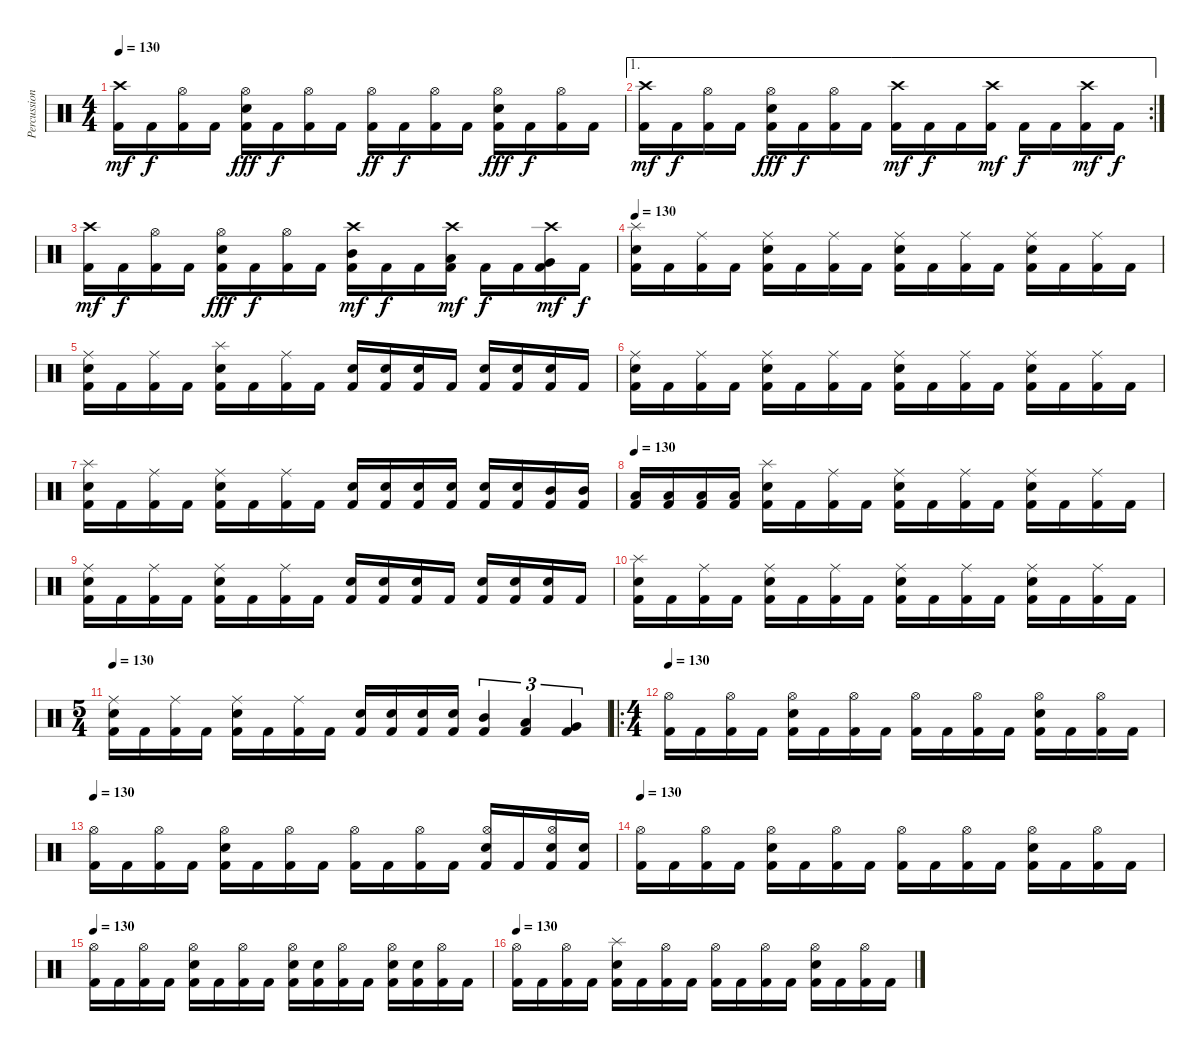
\track ("Percussion" "Percussion") {instrument percussion}
\staff {score}
\articulation defaults
\ts (4 4)
\tempo 130
\clef neutral
\ks c
("Crash high (hit)" "Kick (hit) 2").16{dy mf} "Kick (hit) 2".16{dy f} ("Hi-Hat (open)" "Kick (hit) 2").16 "Kick (hit) 2".16 ("Hi-Hat (open)" "Snare (hit) 2" "Kick (hit) 2").16{dy fff} "Kick (hit) 2".16{dy f} ("Hi-Hat (open)" "Kick (hit) 2").16 "Kick (hit) 2".16 ("Hi-Hat (open)" "Kick (hit) 2").16{dy ff} "Kick (hit) 2".16{dy f} ("Hi-Hat (open)" "Kick (hit) 2").16 "Kick (hit) 2".16 ("Hi-Hat (open)" "Snare (hit) 2" "Kick (hit) 2").16{dy fff} "Kick (hit) 2".16{dy f} ("Hi-Hat (open)" "Kick (hit) 2").16 "Kick (hit) 2".16 |
\ae 1
\rc 2
("Crash high (hit)" "Kick (hit) 2").16{dy mf} "Kick (hit) 2".16{dy f} ("Hi-Hat (open)" "Kick (hit) 2").16 "Kick (hit) 2".16 ("Hi-Hat (open)" "Snare (hit) 2" "Kick (hit) 2").16{dy fff} "Kick (hit) 2".16{dy f} ("Hi-Hat (open)" "Kick (hit) 2").16 "Kick (hit) 2".16 ("Crash high (hit)" "Kick (hit) 2").16{dy mf} "Kick (hit) 2".16{dy f} "Kick (hit) 2".16 ("Crash high (hit)" "Kick (hit) 2").16{dy mf} "Kick (hit) 2".16{dy f} "Kick (hit) 2".16 ("Crash high (hit)" "Kick (hit) 2").16{dy mf} "Kick (hit) 2".16{dy f} |
("Crash high (hit)" "Kick (hit) 2").16{dy mf} "Kick (hit) 2".16{dy f} ("Hi-Hat (open)" "Kick (hit) 2").16 "Kick (hit) 2".16 ("Hi-Hat (open)" "Snare (hit) 2" "Kick (hit) 2").16{dy fff} "Kick (hit) 2".16{dy f} ("Hi-Hat (open)" "Kick (hit) 2").16 "Kick (hit) 2".16 ("Crash high (hit)" "Mid Tom (hit)" "Kick (hit) 2").16{dy mf} "Kick (hit) 2".16{dy f} "Kick (hit) 2".16 ("Crash high (hit)" "Low Tom (hit)" "Kick (hit) 2").16{dy mf} "Kick (hit) 2".16{dy f} "Kick (hit) 2".16 ("Crash high (hit)" "Very Low Tom (hit)" "Kick (hit) 2").16{dy mf} "Kick (hit) 2".16{dy f} |
\tempo 130
("Splash (hit)" "Snare (hit) 2" "Kick (hit) 2").16 "Kick (hit) 2".16 ("Ride (middle)" "Kick (hit) 2").16 "Kick (hit) 2".16 ("Ride (middle)" "Snare (hit) 2" "Kick (hit) 2").16 "Kick (hit) 2".16 ("Ride (middle)" "Kick (hit) 2").16 "Kick (hit) 2".16 ("Ride (middle)" "Snare (hit) 2" "Kick (hit) 2").16 "Kick (hit) 2".16 ("Ride (middle)" "Kick (hit) 2").16 "Kick (hit) 2".16 ("Ride (middle)" "Snare (hit) 2" "Kick (hit) 2").16 "Kick (hit) 2".16 ("Ride (middle)" "Kick (hit) 2").16 "Kick (hit) 2".16 |
("Ride (middle)" "Snare (hit) 2" "Kick (hit) 2").16 "Kick (hit) 2".16 ("Ride (middle)" "Kick (hit) 2").16 "Kick (hit) 2".16 ("Splash (hit)" "Snare (hit) 2" "Kick (hit) 2").16 "Kick (hit) 2".16 ("Ride (middle)" "Kick (hit) 2").16 "Kick (hit) 2".16 ("Snare (hit) 2" "Kick (hit) 2").16 ("Snare (hit) 2" "Kick (hit) 2").16 ("Snare (hit) 2" "Kick (hit) 2").16 "Kick (hit) 2".16 ("Snare (hit) 2" "Kick (hit) 2").16 ("Snare (hit) 2" "Kick (hit) 2").16 ("Snare (hit) 2" "Kick (hit) 2").16 "Kick (hit) 2".16 |
("Ride (middle)" "Snare (hit) 2" "Kick (hit) 2").16 "Kick (hit) 2".16 ("Ride (middle)" "Kick (hit) 2").16 "Kick (hit) 2".16 ("Ride (middle)" "Snare (hit) 2" "Kick (hit) 2").16 "Kick (hit) 2".16 ("Ride (middle)" "Kick (hit) 2").16 "Kick (hit) 2".16 ("Ride (middle)" "Snare (hit) 2" "Kick (hit) 2").16 "Kick (hit) 2".16 ("Ride (middle)" "Kick (hit) 2").16 "Kick (hit) 2".16 ("Ride (middle)" "Snare (hit) 2" "Kick (hit) 2").16 "Kick (hit) 2".16 ("Ride (middle)" "Kick (hit) 2").16 "Kick (hit) 2".16 |
("Splash (hit)" "Snare (hit) 2" "Kick (hit) 2").16 "Kick (hit) 2".16 ("Ride (middle)" "Kick (hit) 2").16 "Kick (hit) 2".16 ("Ride (middle)" "Snare (hit) 2" "Kick (hit) 2").16 "Kick (hit) 2".16 ("Ride (middle)" "Kick (hit) 2").16 "Kick (hit) 2".16 ("Snare (hit) 2" "Kick (hit) 2").16 ("Snare (hit) 2" "Kick (hit) 2").16 ("Snare (hit) 2" "Kick (hit) 2").16 ("Snare (hit) 2" "Kick (hit) 2").16 ("Snare (hit) 2" "Kick (hit) 2").16 ("Snare (hit) 2" "Kick (hit) 2").16 ("Mid Tom (hit)" "Kick (hit) 2").16 ("Mid Tom (hit)" "Kick (hit) 2").16 |
\tempo 130
("Low Tom (hit)" "Kick (hit) 2").16 ("Low Tom (hit)" "Kick (hit) 2").16 ("Low Tom (hit)" "Kick (hit) 2").16 ("Low Tom (hit)" "Kick (hit) 2").16 ("Splash (hit)" "Snare (hit) 2" "Kick (hit) 2").16 "Kick (hit) 2".16 ("Ride (middle)" "Kick (hit) 2").16 "Kick (hit) 2".16 ("Ride (middle)" "Snare (hit) 2" "Kick (hit) 2").16 "Kick (hit) 2".16 ("Ride (middle)" "Kick (hit) 2").16 "Kick (hit) 2".16 ("Ride (middle)" "Snare (hit) 2" "Kick (hit) 2").16 "Kick (hit) 2".16 ("Ride (middle)" "Kick (hit) 2").16 "Kick (hit) 2".16 |
("Ride (middle)" "Snare (hit) 2" "Kick (hit) 2").16 "Kick (hit) 2".16 ("Ride (middle)" "Kick (hit) 2").16 "Kick (hit) 2".16 ("Ride (middle)" "Snare (hit) 2" "Kick (hit) 2").16 "Kick (hit) 2".16 ("Ride (middle)" "Kick (hit) 2").16 "Kick (hit) 2".16 ("Snare (hit) 2" "Kick (hit) 2").16 ("Snare (hit) 2" "Kick (hit) 2").16 ("Snare (hit) 2" "Kick (hit) 2").16 "Kick (hit) 2".16 ("Snare (hit) 2" "Kick (hit) 2").16 ("Snare (hit) 2" "Kick (hit) 2").16 ("Snare (hit) 2" "Kick (hit) 2").16 "Kick (hit) 2".16 |
("Splash (hit)" "Snare (hit) 2" "Kick (hit) 2").16 "Kick (hit) 2".16 ("Ride (middle)" "Kick (hit) 2").16 "Kick (hit) 2".16 ("Ride (middle)" "Snare (hit) 2" "Kick (hit) 2").16 "Kick (hit) 2".16 ("Ride (middle)" "Kick (hit) 2").16 "Kick (hit) 2".16 ("Ride (middle)" "Snare (hit) 2" "Kick (hit) 2").16 "Kick (hit) 2".16 ("Ride (middle)" "Kick (hit) 2").16 "Kick (hit) 2".16 ("Ride (middle)" "Snare (hit) 2" "Kick (hit) 2").16 "Kick (hit) 2".16 ("Ride (middle)" "Kick (hit) 2").16 "Kick (hit) 2".16 |
\ts (5 4)
\tempo 130
("Ride (middle)" "Snare (hit) 2" "Kick (hit) 2").16 "Kick (hit) 2".16 ("Ride (middle)" "Kick (hit) 2").16 "Kick (hit) 2".16 ("Ride (middle)" "Snare (hit) 2" "Kick (hit) 2").16 "Kick (hit) 2".16 ("Ride (middle)" "Kick (hit) 2").16 "Kick (hit) 2".16 ("Snare (hit) 2" "Kick (hit) 2").16 ("Snare (hit) 2" "Kick (hit) 2").16 ("Snare (hit) 2" "Kick (hit) 2").16 ("Snare (hit) 2" "Kick (hit) 2").16 ("Mid Tom (hit)" "Kick (hit) 2").4{tu (3 2)} ("Low Tom (hit)" "Kick (hit) 2").4{tu (3 2)} ("Very Low Tom (hit)" "Kick (hit) 2").4{tu (3 2)} |
\ro
\ts (4 4)
\tempo 130
("Hi-Hat (open)" "Kick (hit) 2").16 "Kick (hit) 2".16 ("Hi-Hat (open)" "Kick (hit) 2").16 "Kick (hit) 2".16 ("Hi-Hat (open)" "Snare (hit) 2" "Kick (hit) 2").16 "Kick (hit) 2".16 ("Hi-Hat (open)" "Kick (hit) 2").16 "Kick (hit) 2".16 ("Hi-Hat (open)" "Kick (hit) 2").16 "Kick (hit) 2".16 ("Hi-Hat (open)" "Kick (hit) 2").16 "Kick (hit) 2".16 ("Hi-Hat (open)" "Snare (hit) 2" "Kick (hit) 2").16 "Kick (hit) 2".16 ("Hi-Hat (open)" "Kick (hit) 2").16 "Kick (hit) 2".16 |
\tempo 130
("Hi-Hat (open)" "Kick (hit) 2").16 "Kick (hit) 2".16 ("Hi-Hat (open)" "Kick (hit) 2").16 "Kick (hit) 2".16 ("Hi-Hat (open)" "Snare (hit) 2" "Kick (hit) 2").16 "Kick (hit) 2".16 ("Hi-Hat (open)" "Kick (hit) 2").16 "Kick (hit) 2".16 ("Hi-Hat (open)" "Kick (hit) 2").16 "Kick (hit) 2".16 ("Hi-Hat (open)" "Kick (hit) 2").16 "Kick (hit) 2".16 ("Hi-Hat (open)" "Snare (hit) 2" "Kick (hit) 2").16 "Kick (hit) 2".16 ("Hi-Hat (open)" "Snare (hit) 2" "Kick (hit) 2").16 ("Snare (hit) 2" "Kick (hit) 2").16 |
\tempo 130
("Hi-Hat (open)" "Kick (hit) 2").16 "Kick (hit) 2".16 ("Hi-Hat (open)" "Kick (hit) 2").16 "Kick (hit) 2".16 ("Hi-Hat (open)" "Snare (hit) 2" "Kick (hit) 2").16 "Kick (hit) 2".16 ("Hi-Hat (open)" "Kick (hit) 2").16 "Kick (hit) 2".16 ("Hi-Hat (open)" "Kick (hit) 2").16 "Kick (hit) 2".16 ("Hi-Hat (open)" "Kick (hit) 2").16 "Kick (hit) 2".16 ("Hi-Hat (open)" "Snare (hit) 2" "Kick (hit) 2").16 "Kick (hit) 2".16 ("Hi-Hat (open)" "Kick (hit) 2").16 "Kick (hit) 2".16 |
\tempo 130
("Hi-Hat (open)" "Kick (hit) 2").16 "Kick (hit) 2".16 ("Hi-Hat (open)" "Kick (hit) 2").16 "Kick (hit) 2".16 ("Hi-Hat (open)" "Snare (hit) 2" "Kick (hit) 2").16 "Kick (hit) 2".16 ("Hi-Hat (open)" "Kick (hit) 2").16 "Kick (hit) 2".16 ("Hi-Hat (open)" "Snare (hit) 2" "Kick (hit) 2").16 ("Snare (hit) 2" "Kick (hit) 2").16 ("Hi-Hat (open)" "Kick (hit) 2").16 "Kick (hit) 2".16 ("Hi-Hat (open)" "Snare (hit) 2" "Kick (hit) 2").16 ("Snare (hit) 2" "Kick (hit) 2").16 ("Hi-Hat (open)" "Kick (hit) 2").16 "Kick (hit) 2".16 |
\tempo 130
("Hi-Hat (open)" "Kick (hit) 2").16 "Kick (hit) 2".16 ("Hi-Hat (open)" "Kick (hit) 2").16 "Kick (hit) 2".16 ("Splash (hit)" "Snare (hit) 2" "Kick (hit) 2").16 "Kick (hit) 2".16 ("Hi-Hat (open)" "Kick (hit) 2").16 "Kick (hit) 2".16 ("Hi-Hat (open)" "Kick (hit) 2").16 "Kick (hit) 2".16 ("Hi-Hat (open)" "Kick (hit) 2").16 "Kick (hit) 2".16 ("Hi-Hat (open)" "Snare (hit) 2" "Kick (hit) 2").16 "Kick (hit) 2".16 ("Hi-Hat (open)" "Kick (hit) 2").16 "Kick (hit) 2".16
